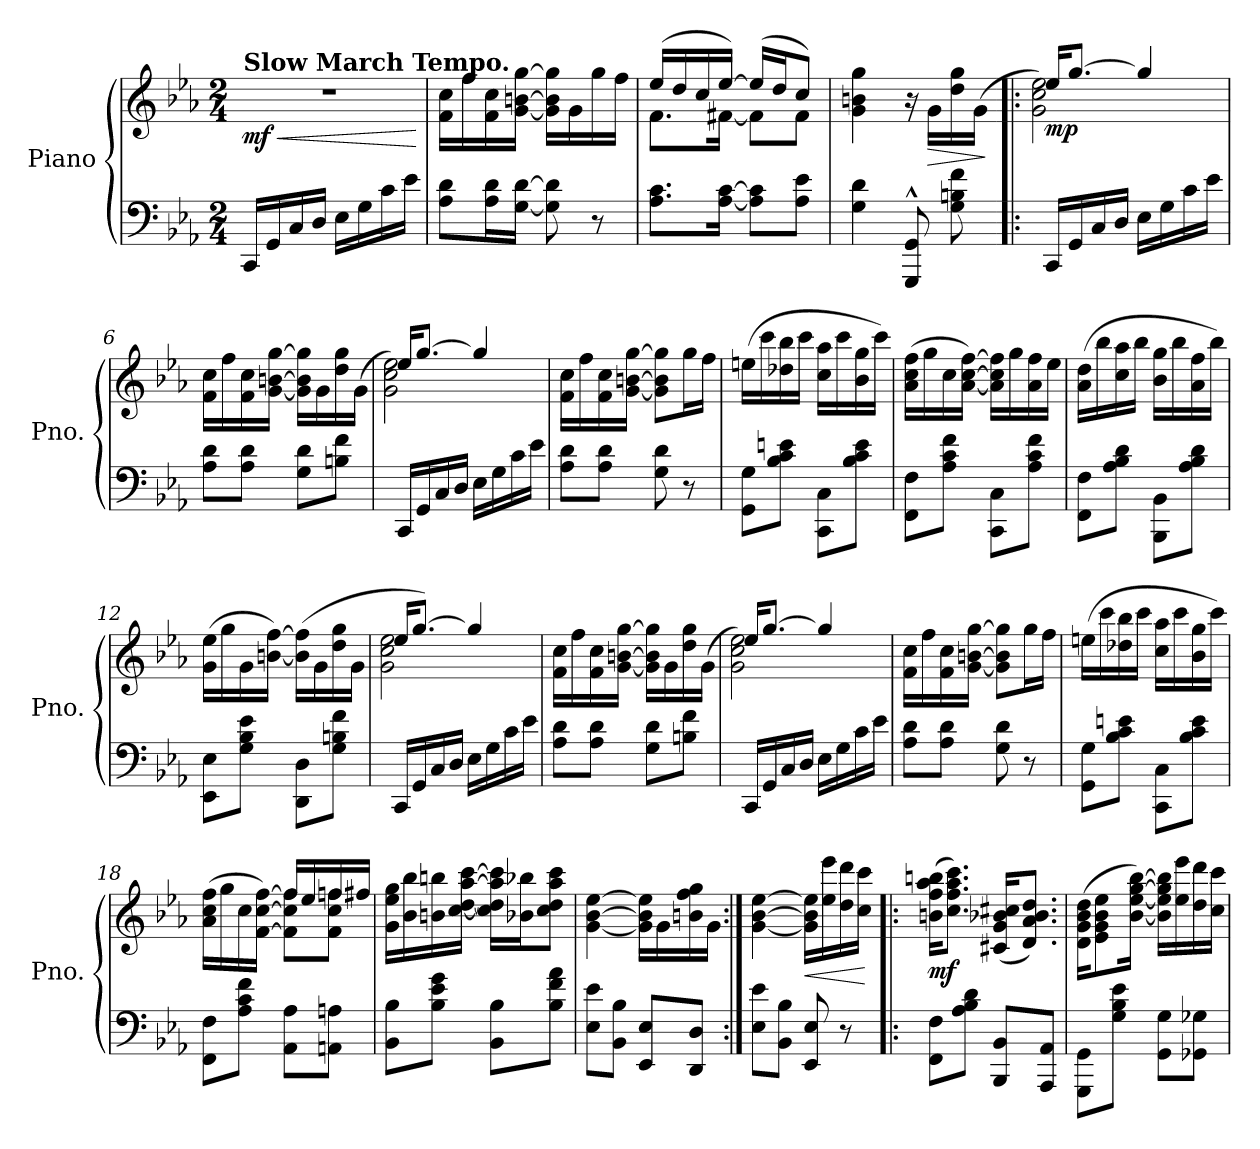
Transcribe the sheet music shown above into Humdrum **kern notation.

**kern	**kern	**dynam
*part1	*part1	*part1
*staff2	*staff1	*staff1/2
*I"Piano	*	*
*I'Pno.	*	*
*clefF4	*clefG2	*
*k[b-e-a-]	*k[b-e-a-]	*
*M2/4	*M2/4	*
*MM76	*MM76	*
=1	=1	=1
!	!LO:TX:a:B:t=Slow March Tempo.	!
!	!	!LO:HP:b
!	!	!LO:DY:n=1:b
16CC/LL	2r	< mf
16GG/	.	.
16C/	.	.
16D/JJ	.	.
16E-\LL	.	.
16G\	.	.
16c\	.	.
16e-\JJ	.	.
.	.	[
=2	=2	=2
8A-\ 8d\L	16f\ 16cc\LL	.
.	16ff\	.
16A-\ 16d\L	16f\ 16cc\	.
[16G\ [16d\JJ	[16g\ [16bn\ [16gg\JJ	.
8G\] 8d\]	16g\] 16b\] 16gg\]LL	.
.	16g\	.
8r	16gg\	.
.	16ff\JJ	.
=3	=3	=3
*	*^	*
8.A-\ 8.c\L	(>16ee-/LL	8.f\L	.
.	16dd/	.	.
.	16cc/	.	.
[16A-\ [16c\Jk	[16ee-/JJ)	[16f#X\Jk	.
8A-\] 8c\]L	(>16ee-/LL]	8f#\L]	.
.	16dd/J	.	.
8A-\ 8e-\J	8cc/J)	8f#\J	.
*	*v	*v	*
=4	=4	=4
4G\ 4d\	4g\ 4bn\ 4gg\	.
8GGG/^^ 8GG/^^	16r	.
!	!	!LO:HP:b
.	16g\LL	>
8G\ 8Bn\ 8f\	16dd\ 16gg\	.
.	(<16g\JJ	.
.	.	]
=5!|:	=5!|:	=5!|:
!	!LO:N:head=open	!LO:DY:b
*	*^	*
16CC/LL	16ee-/KL	2g\ 2cc\ 2ee-\)	mp
16GG/	[8.gg/J	.	.
16C/	.	.	.
16D/JJ	.	.	.
16E-\LL	4gg/]	.	.
16G\	.	.	.
16c\	.	.	.
16e-\JJ	.	.	.
*	*v	*v	*
!!LO:LB:g=z
=6	=6	=6
8A-\ 8d\L	16f\ 16cc\LL	.
.	16ff\	.
8A-\ 8d\J	16f\ 16cc\	.
.	[16g\ [16bn\ [16gg\JJ	.
8G\ 8d\L	16g\] 16b\] 16gg\]LL	.
.	16g\	.
8Bn\ 8f\J	16dd\ 16gg\	.
.	(<16g\JJ	.
=7	=7	=7
!	!LO:N:head=open	!
*	*^	*
16CC/LL	16ee-/KL	2g\ 2cc\ 2ee-\)	.
16GG/	[8.gg/J	.	.
16C/	.	.	.
16D/JJ	.	.	.
16E-\LL	4gg/]	.	.
16G\	.	.	.
16c\	.	.	.
16e-\JJ	.	.	.
*	*v	*v	*
=8	=8	=8
8A-\ 8d\L	16f\ 16cc\LL	.
.	16ff\	.
8A-\ 8d\J	16f\ 16cc\	.
.	[16g\ [16bn\ [16gg\JJ	.
8G\ 8d\	8g\] 8b\] 8gg\]L	.
8r	16gg\L	.
.	16ff\JJ	.
=9	=9	=9
8GG\ 8G\L	(>16een\LL	.
.	16ccc\	.
8B-\ 8c\ 8en\J	16dd-X\ 16bb-\	.
.	16ccc\JJ	.
8CC\ 8C\L	16cc\ 16aa-\LL	.
.	16ccc\	.
8B-\ 8c\ 8e\J	16b-\ 16gg\	.
.	16ccc\JJ)	.
=10	=10	=10
8FF\ 8F\L	(>16a-\ 16cc\ 16ff\LL	.
.	16gg\	.
8A-\ 8c\ 8f\J	16cc\	.
.	[16a-\ [16cc\ [16ff\JJ)	.
8CC\ 8C\L	16a-\] 16cc\] 16ff\]LL	.
.	16gg\	.
8A-\ 8c\ 8f\J	16a-\ 16ff\	.
.	16ee-\JJ	.
=11	=11	=11
8FF\ 8F\L	(>16a-\ 16dd\LL	.
.	16bb-\	.
8A-\ 8B-\ 8d\J	16cc\ 16aa-\	.
.	16bb-\JJ	.
8BBB-\ 8BB-\L	16b-\ 16gg\LL	.
.	16bb-\	.
8A-\ 8B-\ 8d\J	16a-\ 16ff\	.
.	16bb-\JJ)	.
!!LO:LB:g=z
=12	=12	=12
8EE-\ 8E-\L	(>16g\ 16ee-\LL	.
.	16gg\	.
8G\ 8B-\ 8e-\J	16g\	.
.	[16bn\ [16ff\JJ)	.
8DD\ 8D\L	(>16b\] 16ff\]LL	.
.	16g\	.
8G\ 8Bn\ 8f\J	16dd\ 16gg\	.
.	16g\JJ	.
=13	=13	=13
!	!LO:N:head=open	!
*	*^	*
16CC/LL	16ee-/KL	2g\ 2cc\ 2ee-\	.
16GG/	[8.gg/J)	.	.
16C/	.	.	.
16D/JJ	.	.	.
16E-\LL	4gg/]	.	.
16G\	.	.	.
16c\	.	.	.
16e-\JJ	.	.	.
*	*v	*v	*
=14	=14	=14
8A-\ 8d\L	16f\ 16cc\LL	.
.	16ff\	.
8A-\ 8d\J	16f\ 16cc\	.
.	[16g\ [16bn\ [16gg\JJ	.
8G\ 8d\L	16g\] 16b\] 16gg\]LL	.
.	16g\	.
8Bn\ 8f\J	16dd\ 16gg\	.
.	(<16g\JJ	.
=15	=15	=15
!	!LO:N:head=open	!
*	*^	*
16CC/LL	16ee-/KL	2g\ 2cc\ 2ee-\)	.
16GG/	[8.gg/J	.	.
16C/	.	.	.
16D/JJ	.	.	.
16E-\LL	4gg/]	.	.
16G\	.	.	.
16c\	.	.	.
16e-\JJ	.	.	.
*	*v	*v	*
=16	=16	=16
8A-\ 8d\L	16f\ 16cc\LL	.
.	16ff\	.
8A-\ 8d\J	16f\ 16cc\	.
.	[16g\ [16bn\ [16gg\JJ	.
8G\ 8d\	8g\] 8b\] 8gg\]L	.
8r	16gg\L	.
.	16ff\JJ	.
!!LO:LB:g=z
=17	=17	=17
8GG\ 8G\L	(>16een\LL	.
.	16ccc\	.
8B-\ 8c\ 8en\J	16dd-X\ 16bb-\	.
.	16ccc\JJ	.
8CC\ 8C\L	16cc\ 16aa-\LL	.
.	16ccc\	.
8B-\ 8c\ 8e\J	16b-\ 16gg\	.
.	16ccc\JJ)	.
=18	=18	=18
*	*^	*
8FF\ 8F\L	(>16a-\ 16cc\ 16ff\LL	4ryy	.
.	16gg\	.	.
8A-\ 8c\ 8f\J	16cc\	.	.
.	[16f\ [16cc\ [16ff\JJ)	.	.
8AA-\ 8A-\L	16ff/LL	8f\] 8cc\] 8ff\]L	.
.	16ee-/	.	.
8AAn\ 8An\J	16ffni/	8f\ 8cc\ 8ff\J	.
.	16ff#X/JJ	.	.
*	*v	*v	*
=19	=19	=19
8BB-\ 8B-\L	16g\ 16ee-\ 16gg\LL	.
.	16b-\ 16bb-\	.
8B-\ 8e-\ 8g\J	16bn\ 16bbn\	.
.	[16cc\ [16dd\ [16aa-\ [16ccc\JJ	.
8BB-\ 8B-\L	16cc\] 16dd\] 16aa-\] 16ccc\]LL	.
.	16b-X\ 16bb-X\J	.
8B-\ 8f\ 8a-\J	8cc\ 8dd\ 8aa-\ 8ccc\J	.
=20	=20	=20
8E-\ 8e-\L	[4g\ [4b-\ [4ee-\	.
8BB-\ 8B-\J	.	.
8EE-/ 8E-/L	16g\] 16b-\] 16ee-\]LL	.
.	16g\	.
8DD/ 8D/J	16bn\ 16ff\ 16gg\	.
.	16g\JJ	.
=21:|!	=21:|!	=21:|!
8E-\ 8e-\L	[4g\ [4b-\ [4ee-\	.
8BB-\ 8B-\J	.	.
!	!	!LO:HP:b
8EE-/ 8E-/	16g\] 16b-\] 16ee-\]LL	<
.	16ee-\ 16eee-\	.
8r	16dd\ 16ddd\	.
.	16cc\ 16ccc\JJ	.
.	.	[
!!LO:LB:g=z
=22!|:	=22!|:	=22!|:
!	!	!LO:DY:b
8FF\ 8F\L	(>16bn\ 16ff\ 16aa-\ 16bbn\KL	mf
.	8.cc\ 8.ff\ 8.aa-\ 8.ccc\J)	.
8A-\ 8B-\ 8d\J	.	.
8BBB-/ 8BB-/L	(<16c#X/ 16g/ 16b-X/ 16cc#X/KL	.
.	8.d/ 8.a-/ 8.b-/ 8.dd/J)	.
8AAA-/ 8AA-/J	.	.
=23	=23	=23
8GGG\ 8GG\L	(>16d\ 16g\ 16b-\ 16dd\KL	.
.	8e-\ 8g\ 8b-\ 8ee-\	.
8G\ 8B-\ 8e-\J	.	.
.	[16b-\ [16ee-\ [16gg\ [16bb-\Jk)	.
8GG\ 8G\L	16b-\] 16ee-\] 16gg\] 16bb-\]LL	.
.	16ee-\ 16eee-\	.
8GG-X\ 8G-X\J	16dd\ 16ddd\	.
.	16cc\ 16ccc\JJ	.
=	=	=
*-	*-	*-
